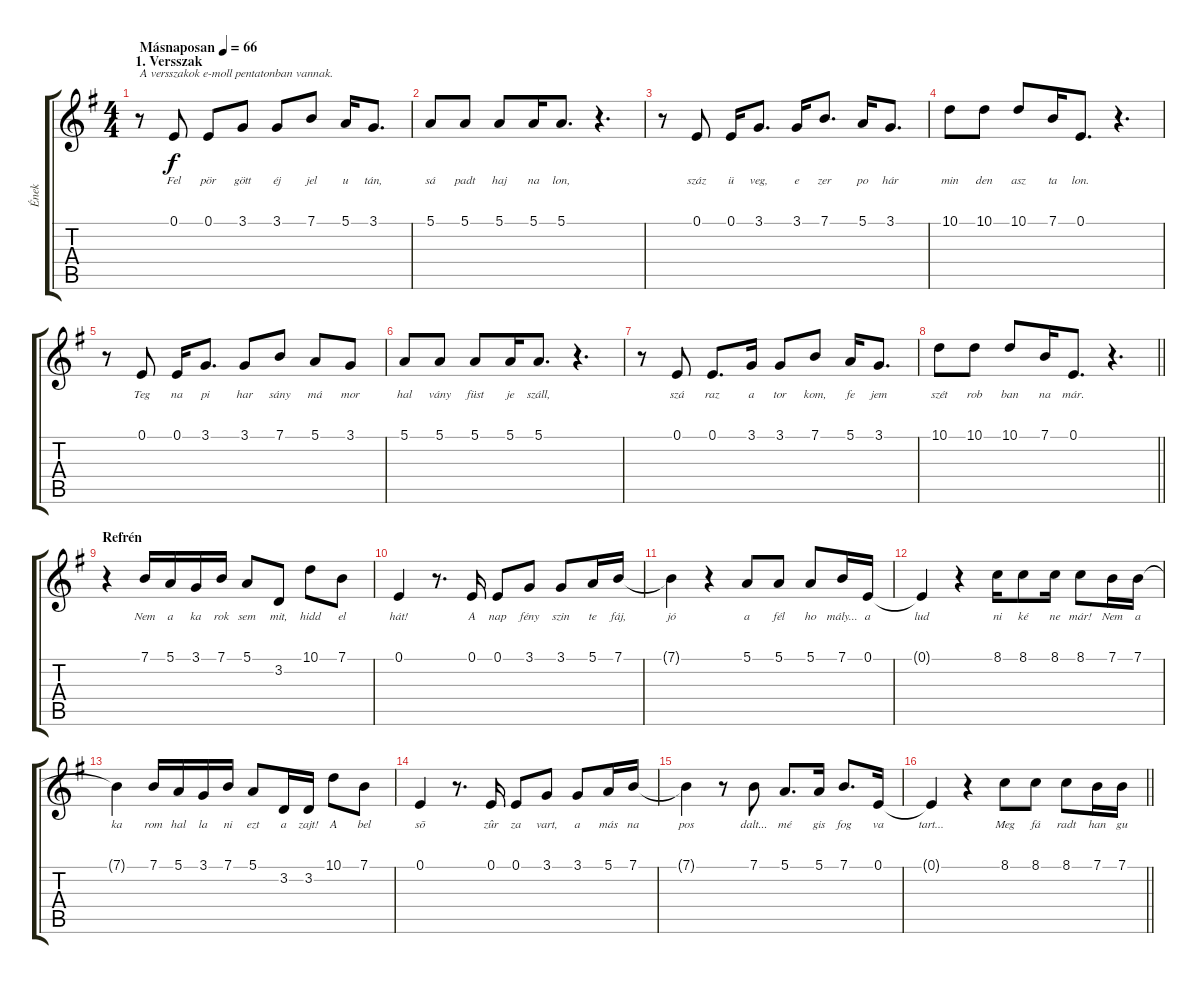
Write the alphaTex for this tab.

\track ("Ének" "Ének") {instrument voiceoohs}
\staff {score tabs}
\tuning (E4 B3 G3 D3 A2 E2) {hide}
\ts (4 4)
\section ("" "1. Versszak")
\tempo (66 "Másnaposan")
\clef g2
\ks eminor
r.8{txt "A versszakok e-moll pentatonban vannak." dy f instrument voiceoohs} 0.1.8{lyrics (0 "Fel") lyrics (1 "") lyrics (2 "") lyrics (3 "") lyrics (4 "")} 0.1.8{lyrics (0 "pör") lyrics (1 "") lyrics (2 "") lyrics (3 "") lyrics (4 "")} 3.1.8{lyrics (0 "gött") lyrics (1 "") lyrics (2 "") lyrics (3 "") lyrics (4 "")} 3.1.8{lyrics (0 "éj") lyrics (1 "") lyrics (2 "") lyrics (3 "") lyrics (4 "")} 7.1.8{lyrics (0 "jel") lyrics (1 "") lyrics (2 "") lyrics (3 "") lyrics (4 "")} 5.1.16{lyrics (0 "u") lyrics (1 "") lyrics (2 "") lyrics (3 "") lyrics (4 "")} 3.1.8{d lyrics (0 "tán,") lyrics (1 "") lyrics (2 "") lyrics (3 "") lyrics (4 "")} |
5.1.8{lyrics (0 "sá") lyrics (1 "") lyrics (2 "") lyrics (3 "") lyrics (4 "")} 5.1.8{lyrics (0 "padt") lyrics (1 "") lyrics (2 "") lyrics (3 "") lyrics (4 "")} 5.1.8{lyrics (0 "haj") lyrics (1 "") lyrics (2 "") lyrics (3 "") lyrics (4 "")} 5.1.16{lyrics (0 "na") lyrics (1 "") lyrics (2 "") lyrics (3 "") lyrics (4 "")} 5.1.8{d lyrics (0 "lon,") lyrics (1 "") lyrics (2 "") lyrics (3 "") lyrics (4 "")} r.4{d} |
r.8 0.1.8{lyrics (0 "száz") lyrics (1 "") lyrics (2 "") lyrics (3 "") lyrics (4 "")} 0.1.16{lyrics (0 "ü") lyrics (1 "") lyrics (2 "") lyrics (3 "") lyrics (4 "")} 3.1.8{d lyrics (0 "veg,") lyrics (1 "") lyrics (2 "") lyrics (3 "") lyrics (4 "")} 3.1.16{lyrics (0 "e") lyrics (1 "") lyrics (2 "") lyrics (3 "") lyrics (4 "")} 7.1.8{d lyrics (0 "zer") lyrics (1 "") lyrics (2 "") lyrics (3 "") lyrics (4 "")} 5.1.16{lyrics (0 "po") lyrics (1 "") lyrics (2 "") lyrics (3 "") lyrics (4 "")} 3.1.8{d lyrics (0 "hár") lyrics (1 "") lyrics (2 "") lyrics (3 "") lyrics (4 "")} |
10.1.8{lyrics (0 "min") lyrics (1 "") lyrics (2 "") lyrics (3 "") lyrics (4 "")} 10.1.8{lyrics (0 "den") lyrics (1 "") lyrics (2 "") lyrics (3 "") lyrics (4 "")} 10.1.8{lyrics (0 "asz") lyrics (1 "") lyrics (2 "") lyrics (3 "") lyrics (4 "")} 7.1.16{lyrics (0 "ta") lyrics (1 "") lyrics (2 "") lyrics (3 "") lyrics (4 "")} 0.1.8{d lyrics (0 "lon.") lyrics (1 "") lyrics (2 "") lyrics (3 "") lyrics (4 "")} r.4{d} |
r.8 0.1.8{lyrics (0 "Teg") lyrics (1 "") lyrics (2 "") lyrics (3 "") lyrics (4 "")} 0.1.16{lyrics (0 "na") lyrics (1 "") lyrics (2 "") lyrics (3 "") lyrics (4 "")} 3.1.8{d lyrics (0 "pi") lyrics (1 "") lyrics (2 "") lyrics (3 "") lyrics (4 "")} 3.1.8{lyrics (0 "har") lyrics (1 "") lyrics (2 "") lyrics (3 "") lyrics (4 "")} 7.1.8{lyrics (0 "sány") lyrics (1 "") lyrics (2 "") lyrics (3 "") lyrics (4 "")} 5.1.8{lyrics (0 "má") lyrics (1 "") lyrics (2 "") lyrics (3 "") lyrics (4 "")} 3.1.8{lyrics (0 "mor") lyrics (1 "") lyrics (2 "") lyrics (3 "") lyrics (4 "")} |
5.1.8{lyrics (0 "hal") lyrics (1 "") lyrics (2 "") lyrics (3 "") lyrics (4 "")} 5.1.8{lyrics (0 "vány") lyrics (1 "") lyrics (2 "") lyrics (3 "") lyrics (4 "")} 5.1.8{lyrics (0 "füst") lyrics (1 "") lyrics (2 "") lyrics (3 "") lyrics (4 "")} 5.1.16{lyrics (0 "je") lyrics (1 "") lyrics (2 "") lyrics (3 "") lyrics (4 "")} 5.1.8{d lyrics (0 "száll,") lyrics (1 "") lyrics (2 "") lyrics (3 "") lyrics (4 "")} r.4{d} |
r.8 0.1.8{lyrics (0 "szá") lyrics (1 "") lyrics (2 "") lyrics (3 "") lyrics (4 "")} 0.1.8{d lyrics (0 "raz") lyrics (1 "") lyrics (2 "") lyrics (3 "") lyrics (4 "")} 3.1.16{lyrics (0 "a") lyrics (1 "") lyrics (2 "") lyrics (3 "") lyrics (4 "")} 3.1.8{lyrics (0 "tor") lyrics (1 "") lyrics (2 "") lyrics (3 "") lyrics (4 "")} 7.1.8{lyrics (0 "kom,") lyrics (1 "") lyrics (2 "") lyrics (3 "") lyrics (4 "")} 5.1.16{lyrics (0 "fe") lyrics (1 "") lyrics (2 "") lyrics (3 "") lyrics (4 "")} 3.1.8{d lyrics (0 "jem") lyrics (1 "") lyrics (2 "") lyrics (3 "") lyrics (4 "")} |
\barLineRight lightlight
10.1.8{lyrics (0 "szét") lyrics (1 "") lyrics (2 "") lyrics (3 "") lyrics (4 "")} 10.1.8{lyrics (0 "rob") lyrics (1 "") lyrics (2 "") lyrics (3 "") lyrics (4 "")} 10.1.8{lyrics (0 "ban") lyrics (1 "") lyrics (2 "") lyrics (3 "") lyrics (4 "")} 7.1.16{lyrics (0 "na") lyrics (1 "") lyrics (2 "") lyrics (3 "") lyrics (4 "")} 0.1.8{d lyrics (0 "már.") lyrics (1 "") lyrics (2 "") lyrics (3 "") lyrics (4 "")} r.4{d} |
\section ("" "Refrén")
r.4 7.1.16{lyrics (0 "Nem") lyrics (1 "") lyrics (2 "") lyrics (3 "") lyrics (4 "")} 5.1.16{lyrics (0 "a") lyrics (1 "") lyrics (2 "") lyrics (3 "") lyrics (4 "")} 3.1.16{lyrics (0 "ka") lyrics (1 "") lyrics (2 "") lyrics (3 "") lyrics (4 "")} 7.1.16{lyrics (0 "rok") lyrics (1 "") lyrics (2 "") lyrics (3 "") lyrics (4 "")} 5.1.8{lyrics (0 "sem") lyrics (1 "") lyrics (2 "") lyrics (3 "") lyrics (4 "")} 3.2.8{lyrics (0 "mit,") lyrics (1 "") lyrics (2 "") lyrics (3 "") lyrics (4 "")} 10.1.8{lyrics (0 "hidd") lyrics (1 "") lyrics (2 "") lyrics (3 "") lyrics (4 "")} 7.1.8{lyrics (0 "el") lyrics (1 "") lyrics (2 "") lyrics (3 "") lyrics (4 "")} |
0.1.4{lyrics (0 "hát!") lyrics (1 "") lyrics (2 "") lyrics (3 "") lyrics (4 "")} r.8{d} 0.1.16{lyrics (0 "A") lyrics (1 "") lyrics (2 "") lyrics (3 "") lyrics (4 "")} 0.1.8{lyrics (0 "nap") lyrics (1 "") lyrics (2 "") lyrics (3 "") lyrics (4 "")} 3.1.8{lyrics (0 "fény") lyrics (1 "") lyrics (2 "") lyrics (3 "") lyrics (4 "")} 3.1.8{lyrics (0 "szin") lyrics (1 "") lyrics (2 "") lyrics (3 "") lyrics (4 "")} 5.1.16{lyrics (0 "te") lyrics (1 "") lyrics (2 "") lyrics (3 "") lyrics (4 "")} 7.1.16{lyrics (0 "fáj,") lyrics (1 "") lyrics (2 "") lyrics (3 "") lyrics (4 "")} |
7.1{t}.4{lyrics (0 "jó") lyrics (1 "") lyrics (2 "") lyrics (3 "") lyrics (4 "")} r.4 5.1.8{lyrics (0 "a") lyrics (1 "") lyrics (2 "") lyrics (3 "") lyrics (4 "")} 5.1.8{lyrics (0 "fél") lyrics (1 "") lyrics (2 "") lyrics (3 "") lyrics (4 "")} 5.1.8{lyrics (0 "ho") lyrics (1 "") lyrics (2 "") lyrics (3 "") lyrics (4 "")} 7.1.16{lyrics (0 "mály...") lyrics (1 "") lyrics (2 "") lyrics (3 "") lyrics (4 "")} 0.1.16{lyrics (0 "a") lyrics (1 "") lyrics (2 "") lyrics (3 "") lyrics (4 "")} |
0.1{t}.4{lyrics (0 "lud") lyrics (1 "") lyrics (2 "") lyrics (3 "") lyrics (4 "")} r.4 8.1.16{lyrics (0 "ni") lyrics (1 "") lyrics (2 "") lyrics (3 "") lyrics (4 "")} 8.1.8{lyrics (0 "ké") lyrics (1 "") lyrics (2 "") lyrics (3 "") lyrics (4 "")} 8.1.16{lyrics (0 "ne") lyrics (1 "") lyrics (2 "") lyrics (3 "") lyrics (4 "")} 8.1.8{lyrics (0 "már!") lyrics (1 "") lyrics (2 "") lyrics (3 "") lyrics (4 "")} 7.1.16{lyrics (0 "Nem") lyrics (1 "") lyrics (2 "") lyrics (3 "") lyrics (4 "")} 7.1.16{lyrics (0 "a") lyrics (1 "") lyrics (2 "") lyrics (3 "") lyrics (4 "")} |
7.1{t}.4{lyrics (0 "ka") lyrics (1 "") lyrics (2 "") lyrics (3 "") lyrics (4 "")} 7.1.16{lyrics (0 "rom") lyrics (1 "") lyrics (2 "") lyrics (3 "") lyrics (4 "")} 5.1.16{lyrics (0 "hal") lyrics (1 "") lyrics (2 "") lyrics (3 "") lyrics (4 "")} 3.1.16{lyrics (0 "la") lyrics (1 "") lyrics (2 "") lyrics (3 "") lyrics (4 "")} 7.1.16{lyrics (0 "ni") lyrics (1 "") lyrics (2 "") lyrics (3 "") lyrics (4 "")} 5.1.8{lyrics (0 "ezt") lyrics (1 "") lyrics (2 "") lyrics (3 "") lyrics (4 "")} 3.2.16{lyrics (0 "a") lyrics (1 "") lyrics (2 "") lyrics (3 "") lyrics (4 "")} 3.2.16{lyrics (0 "zajt!") lyrics (1 "") lyrics (2 "") lyrics (3 "") lyrics (4 "")} 10.1.8{lyrics (0 "A") lyrics (1 "") lyrics (2 "") lyrics (3 "") lyrics (4 "")} 7.1.8{lyrics (0 "bel") lyrics (1 "") lyrics (2 "") lyrics (3 "") lyrics (4 "")} |
0.1.4{lyrics (0 "sõ") lyrics (1 "") lyrics (2 "") lyrics (3 "") lyrics (4 "")} r.8{d} 0.1.16{lyrics (0 "zûr") lyrics (1 "") lyrics (2 "") lyrics (3 "") lyrics (4 "")} 0.1.8{lyrics (0 "za") lyrics (1 "") lyrics (2 "") lyrics (3 "") lyrics (4 "")} 3.1.8{lyrics (0 "vart,") lyrics (1 "") lyrics (2 "") lyrics (3 "") lyrics (4 "")} 3.1.8{lyrics (0 "a") lyrics (1 "") lyrics (2 "") lyrics (3 "") lyrics (4 "")} 5.1.16{lyrics (0 "más") lyrics (1 "") lyrics (2 "") lyrics (3 "") lyrics (4 "")} 7.1.16{lyrics (0 "na") lyrics (1 "") lyrics (2 "") lyrics (3 "") lyrics (4 "")} |
7.1{t}.4{lyrics (0 "pos") lyrics (1 "") lyrics (2 "") lyrics (3 "") lyrics (4 "")} r.8 7.1.8{lyrics (0 "dalt...") lyrics (1 "") lyrics (2 "") lyrics (3 "") lyrics (4 "")} 5.1.8{d lyrics (0 "mé") lyrics (1 "") lyrics (2 "") lyrics (3 "") lyrics (4 "")} 5.1.16{lyrics (0 "gis") lyrics (1 "") lyrics (2 "") lyrics (3 "") lyrics (4 "")} 7.1.8{d lyrics (0 "fog") lyrics (1 "") lyrics (2 "") lyrics (3 "") lyrics (4 "")} 0.1.16{lyrics (0 "va") lyrics (1 "") lyrics (2 "") lyrics (3 "") lyrics (4 "")} |
\barLineRight lightlight
0.1{t}.4{lyrics (0 "tart...") lyrics (1 "") lyrics (2 "") lyrics (3 "") lyrics (4 "")} r.4 8.1.8{lyrics (0 "Meg") lyrics (1 "") lyrics (2 "") lyrics (3 "") lyrics (4 "")} 8.1.8{lyrics (0 "fá") lyrics (1 "") lyrics (2 "") lyrics (3 "") lyrics (4 "")} 8.1.8{lyrics (0 "radt") lyrics (1 "") lyrics (2 "") lyrics (3 "") lyrics (4 "")} 7.1.16{lyrics (0 "han") lyrics (1 "") lyrics (2 "") lyrics (3 "") lyrics (4 "")} 7.1.16{lyrics (0 "gu") lyrics (1 "") lyrics (2 "") lyrics (3 "") lyrics (4 "")}
